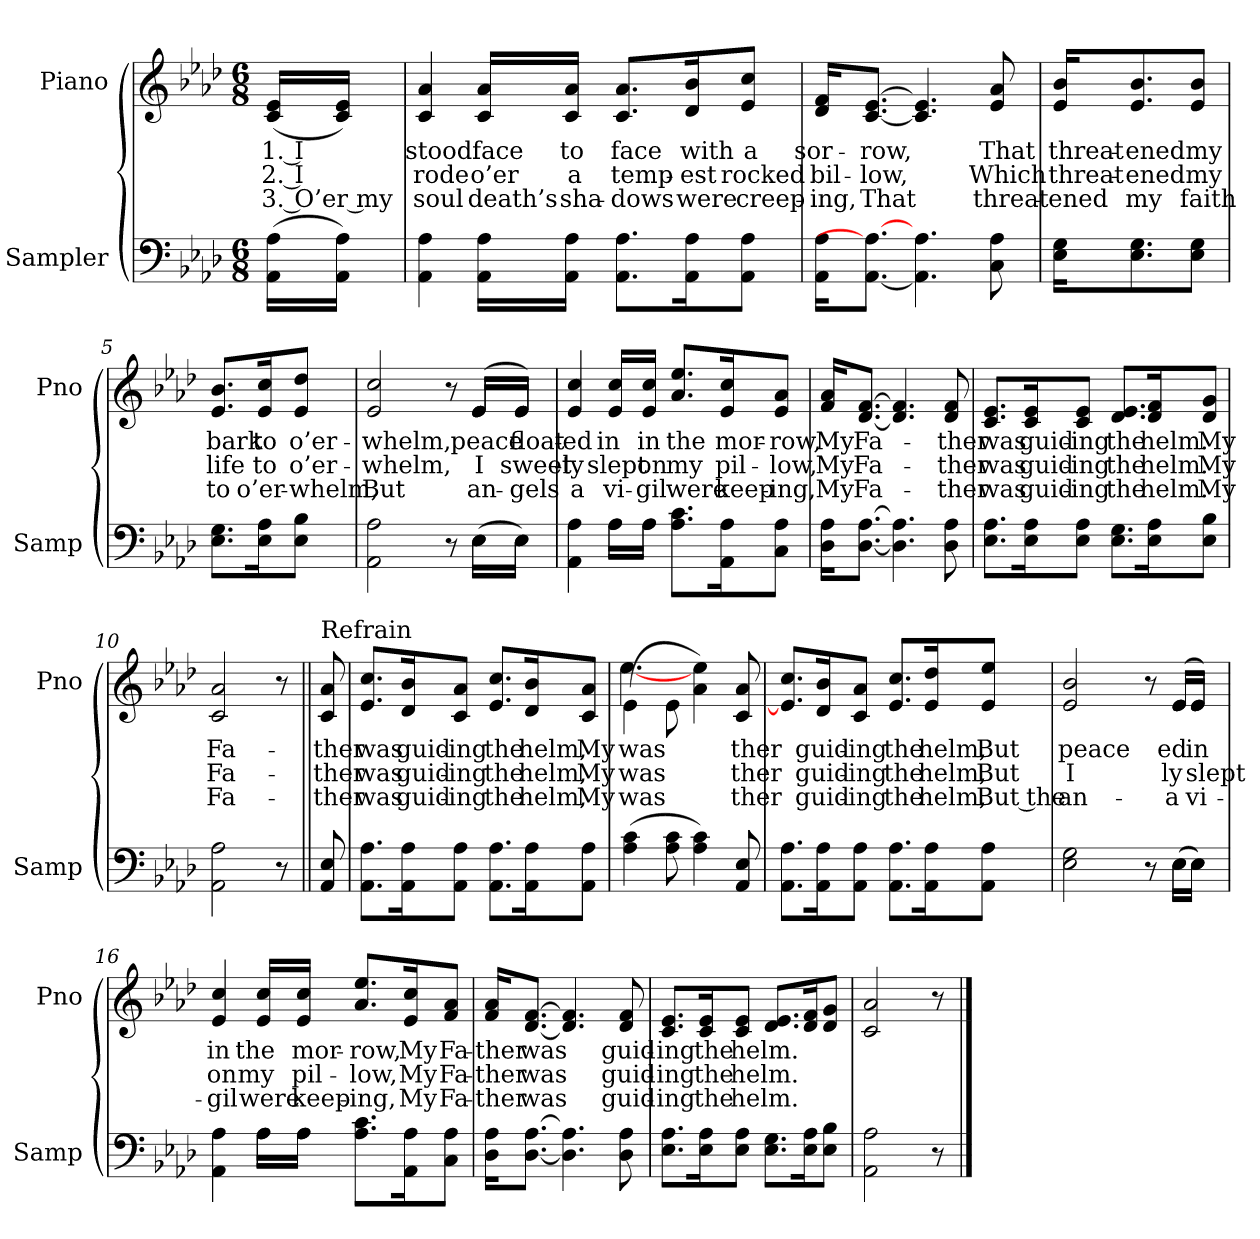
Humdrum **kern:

**kern	**kern	**text	**text	**text
*part2	*part1	*part1	*part1	*part1
*staff2	*staff1	*staff1	*staff1	*staff1
*I"Sampler	*I"Piano	*	*	*
*I'Samp	*I'Pno	*	*	*
*clefF4	*clefG2	*	*	*
*k[b-e-a-d-]	*k[b-e-a-d-]	*	*	*
*A-:	*A-:	*	*	*
*M6/8	*M6/8	*	*	*
=1	=1	=1	=1	=1
(16AA-\ 16A-\LL	(16c/ 16e-/LL	1. I	2. I	3. O’er my
16AA-\ 16A-\JJ)	16c/ 16e-/JJ)	.	.	.
=2	=2	=2	=2	=2
4AA- 4A-	4c 4a-	stood	rode	soul
16AA-\ 16A-\LL	16c/ 16a-/LL	face	o’er	death’s
16AA-\ 16A-\JJ	16c/ 16a-/JJ	to	a	sha-
8.AA-\ 8.A-\L	8.c/ 8.a-/L	face	temp-	-dows
16AA-\ 16A-\K	16d-/ 16b-/K	with	-est	were
8AA-\ 8A-\J	8e-/ 8cc/J	a	rocked	creep-
=3	=3	=3	=3	=3
16AA-\ 16A-\KL	16d-/ 16f/KL	sor-	bil-	-ing,
[8.AA-\ 8.A-_\J	[8.c/ [8.e-/J	-row,	-low,	That
4.AA-] 4.A-	4.c] 4.e-]	.	.	.
8C 8A-	8e- 8a-	That	Which	threat-
=4	=4	=4	=4	=4
16E-\ 16G\KL	16e-/ 16b-/KL	threat-	threat-	-ened
8.E-\ 8.G\	8.e-/ 8.b-/	-ened	-ened	my
8E-\ 8G\J	8e-/ 8b-/J	my	my	faith
=5	=5	=5	=5	=5
8.E-\ 8.G\L	8.e-/ 8.b-/L	bark	life	to
16E-\ 16A-\K	16e-/ 16cc/K	to	to	o’er-
8E-\ 8B-\J	8e-/ 8dd-/J	o’er-	o’er-	-whelm,
=6	=6	=6	=6	=6
*^	*^	*	*	*
2AA- 2A-	8ryy	2e- 2cc	8ryy	-whelm,	-whelm,	But
*v	*v	*	*	*	*	*
*	*v	*v	*	*	*
8r	8r	.	.	.
*^	*^	*	*	*
(16E-\LL	16E-\LL	(16e-/LL	16e-/LL	peace	I	an-
16E-\JJ)	16E-\JJ	16e-/JJ)	16e-/JJ	float-	sweet-	-gels
*	*	*v	*v	*	*	*
=7	=7	=7	=7	=7	=7
4AA- 4A-	4ryy	4e- 4cc	-ed	-ly	a
16A-\LL	16A-\LL	16e-/ 16cc/LL	in	slept	vi-
16A-\JJ	16A-\JJ	16e-/ 16cc/JJ	in	on	-gil
8.A-\ 8.c\L	4.ryy	8.a-/ 8.ee-/L	the	my	were
16AA-\ 16A-\K	.	16e-/ 16cc/K	mor-	pil-	keep-
8C\ 8A-\J	.	8e-/ 8a-/J	-row,	-low,	-ing,
*v	*v	*	*	*	*
=8	=8	=8	=8	=8
16D-\ 16A-\KL	16f/ 16a-/KL	My	My	My
[8.D-\ [8.A-\J	[8.d-/ [8.f/J	Fa-	Fa-	Fa-
4.D-] 4.A-]	4.d-] 4.f]	.	.	.
8D- 8A-	8d- 8f	-ther	-ther	-ther
=9	=9	=9	=9	=9
8.E-\ 8.A-\L	8.c/ 8.e-/L	was	was	was
16E-\ 16A-\K	16c/ 16e-/K	guid-	guid-	guid-
8E-\ 8A-\J	8c/ 8e-/J	-ing	-ing	-ing
8.E-\ 8.G\L	8.d-/ 8.e-/L	the	the	the
16E-\ 16A-\K	16d-/ 16f/K	helm.	helm.	helm.
8E-\ 8B-\J	8d-/ 8g/J	My	My	My
=10	=10	=10	=10	=10
2AA- 2A-	2c 2a-	Fa-	Fa-	Fa-
8r	8r	.	.	.
=11||	=11||	=11||	=11||	=11||
!	!LO:TX:t=Refrain	!	!	!
8AA- 8E-	8c 8a-	-ther	-ther	-ther
=12	=12	=12	=12	=12
8.AA-\ 8.A-\L	8.e-/ 8.cc/L	was	was	was
16AA-\ 16A-\K	16d-/ 16b-/K	guid-	guid-	guid-
8AA-\ 8A-\J	8c/ 8a-/J	-ing	-ing	-ing
8.AA-\ 8.A-\L	8.e-/ 8.cc/L	the	the	the
16AA-\ 16A-\K	16d-/ 16b-/K	helm,	helm,	helm,
8AA-\ 8A-\J	8c/ 8a-/J	My	My	My
=13	=13	=13	=13	=13
*	*^	*	*	*
(4A- 4c	(4e-\	[4.ee-	was	was	was
8A- 8c	8e-\	.	.	.	.
4A- 4c)	4a- 4ee-)	4.ryy	.	.	.
8AA- 8E-	8c 8a-	.	-ther	-ther	-ther
*	*v	*v	*	*	*
=14	=14	=14	=14	=14
8.AA-\ 8.A-\L	8.e-]/ 8.cc/L	.	.	.
16AA-\ 16A-\K	16d-/ 16b-/K	guid-	guid-	guid-
8AA-\ 8A-\J	8c/ 8a-/J	-ing	-ing	-ing
8.AA-\ 8.A-\L	8.e-/ 8.cc/L	the	the	the
16AA-\ 16A-\K	16e-/ 16dd-/K	helm,	helm,	helm,
8AA-\ 8A-\J	8e-/ 8ee-/J	But	But	But the
=15	=15	=15	=15	=15
*^	*^	*	*	*
2E- 2G	8ryy	2e- 2b-	8ryy	peace	I	an-
*v	*v	*	*	*	*	*
*	*v	*v	*	*	*
8r	8r	.	.	.
*^	*^	*	*	*
(16E-\LL	16E-\LL	(16e-/LL	16e-/LL	-ed	-ly	a
16E-\JJ)	16E-\JJ	16e-/JJ)	16e-/JJ	in	slept	vi-
*	*	*v	*v	*	*	*
=16	=16	=16	=16	=16	=16
4AA- 4A-	4ryy	4e- 4cc	in	on	-gil
16A-\LL	16A-\LL	16e-/ 16cc/LL	the	my	were
16A-\JJ	16A-\JJ	16e-/ 16cc/JJ	mor-	pil-	keep-
8.A-\ 8.c\L	4.ryy	8.a-/ 8.ee-/L	-row,	-low,	-ing,
16AA-\ 16A-\K	.	16e-/ 16cc/K	My	My	My
8C\ 8A-\J	.	8f/ 8a-/J	Fa-	Fa-	Fa-
*v	*v	*	*	*	*
=17	=17	=17	=17	=17
16D-\ 16A-\KL	16f/ 16a-/KL	-ther	-ther	-ther
[8.D-\ [8.A-\J	[8.d-/ [8.f/J	was	was	was
4.D-] 4.A-]	4.d-] 4.f]	.	.	.
8D- 8A-	8d- 8f	guid-	guid-	guid-
=18	=18	=18	=18	=18
8.E-\ 8.A-\L	8.c/ 8.e-/L	-ing	-ing	-ing
16E-\ 16A-\K	16c/ 16e-/K	the	the	the
8E-\ 8A-\J	8c/ 8e-/J	helm.	helm.	helm.
8.E-\ 8.G\L	8.d-/ 8.e-/L	.	.	.
16E-\ 16A-\K	16d-/ 16f/K	.	.	.
8E-\ 8B-\J	8d-/ 8g/J	.	.	.
=19	=19	=19	=19	=19
2AA- 2A-	2c 2a-	.	.	.
8r	8r	.	.	.
==	==	==	==	==
*-	*-	*-	*-	*-
